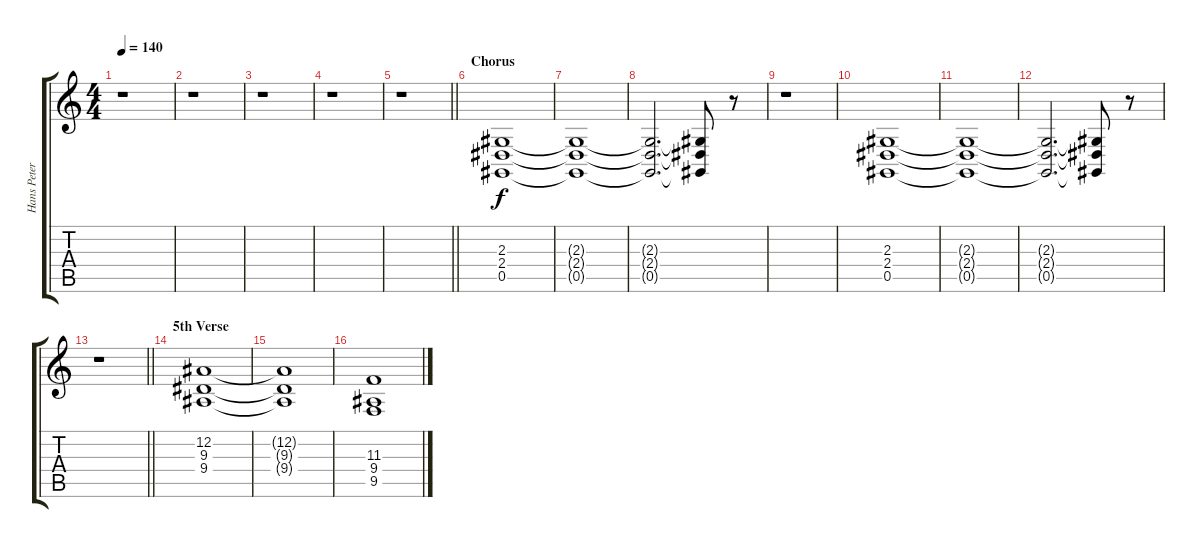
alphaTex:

\track ("Hans Peter Katzenburg" "Hans Peter") {instrument synthstrings1}
\staff {score tabs}
\tuning (Eb4 Bb3 Gb3 Db3 Ab2 Eb2) {hide}
\ts (4 4)
\tempo 140
\clef g2
\ks c
r.1{dy f} |
r.1 |
r.1 |
r.1 |
\barLineRight lightlight
r.1 |
\section ("" "Chorus")
(2.3 2.4 0.5).1 |
(2.3{t} 2.4{t} 0.5{t}).1 |
(2.3{t} 2.4{t} 0.5{t}).2{d} (2.3{t} 2.4{t} 0.5{t}).8 r.8 |
r.1 |
(2.3 2.4 0.5).1 |
(2.3{t} 2.4{t} 0.5{t}).1 |
(2.3{t} 2.4{t} 0.5{t}).2{d} (2.3{t} 2.4{t} 0.5{t}).8 r.8 |
\barLineRight lightlight
r.1 |
\section ("" "5th Verse")
(12.2 9.3 9.4).1 |
(12.2{t} 9.3{t} 9.4{t}).1 |
(11.3 9.4 9.5).1
